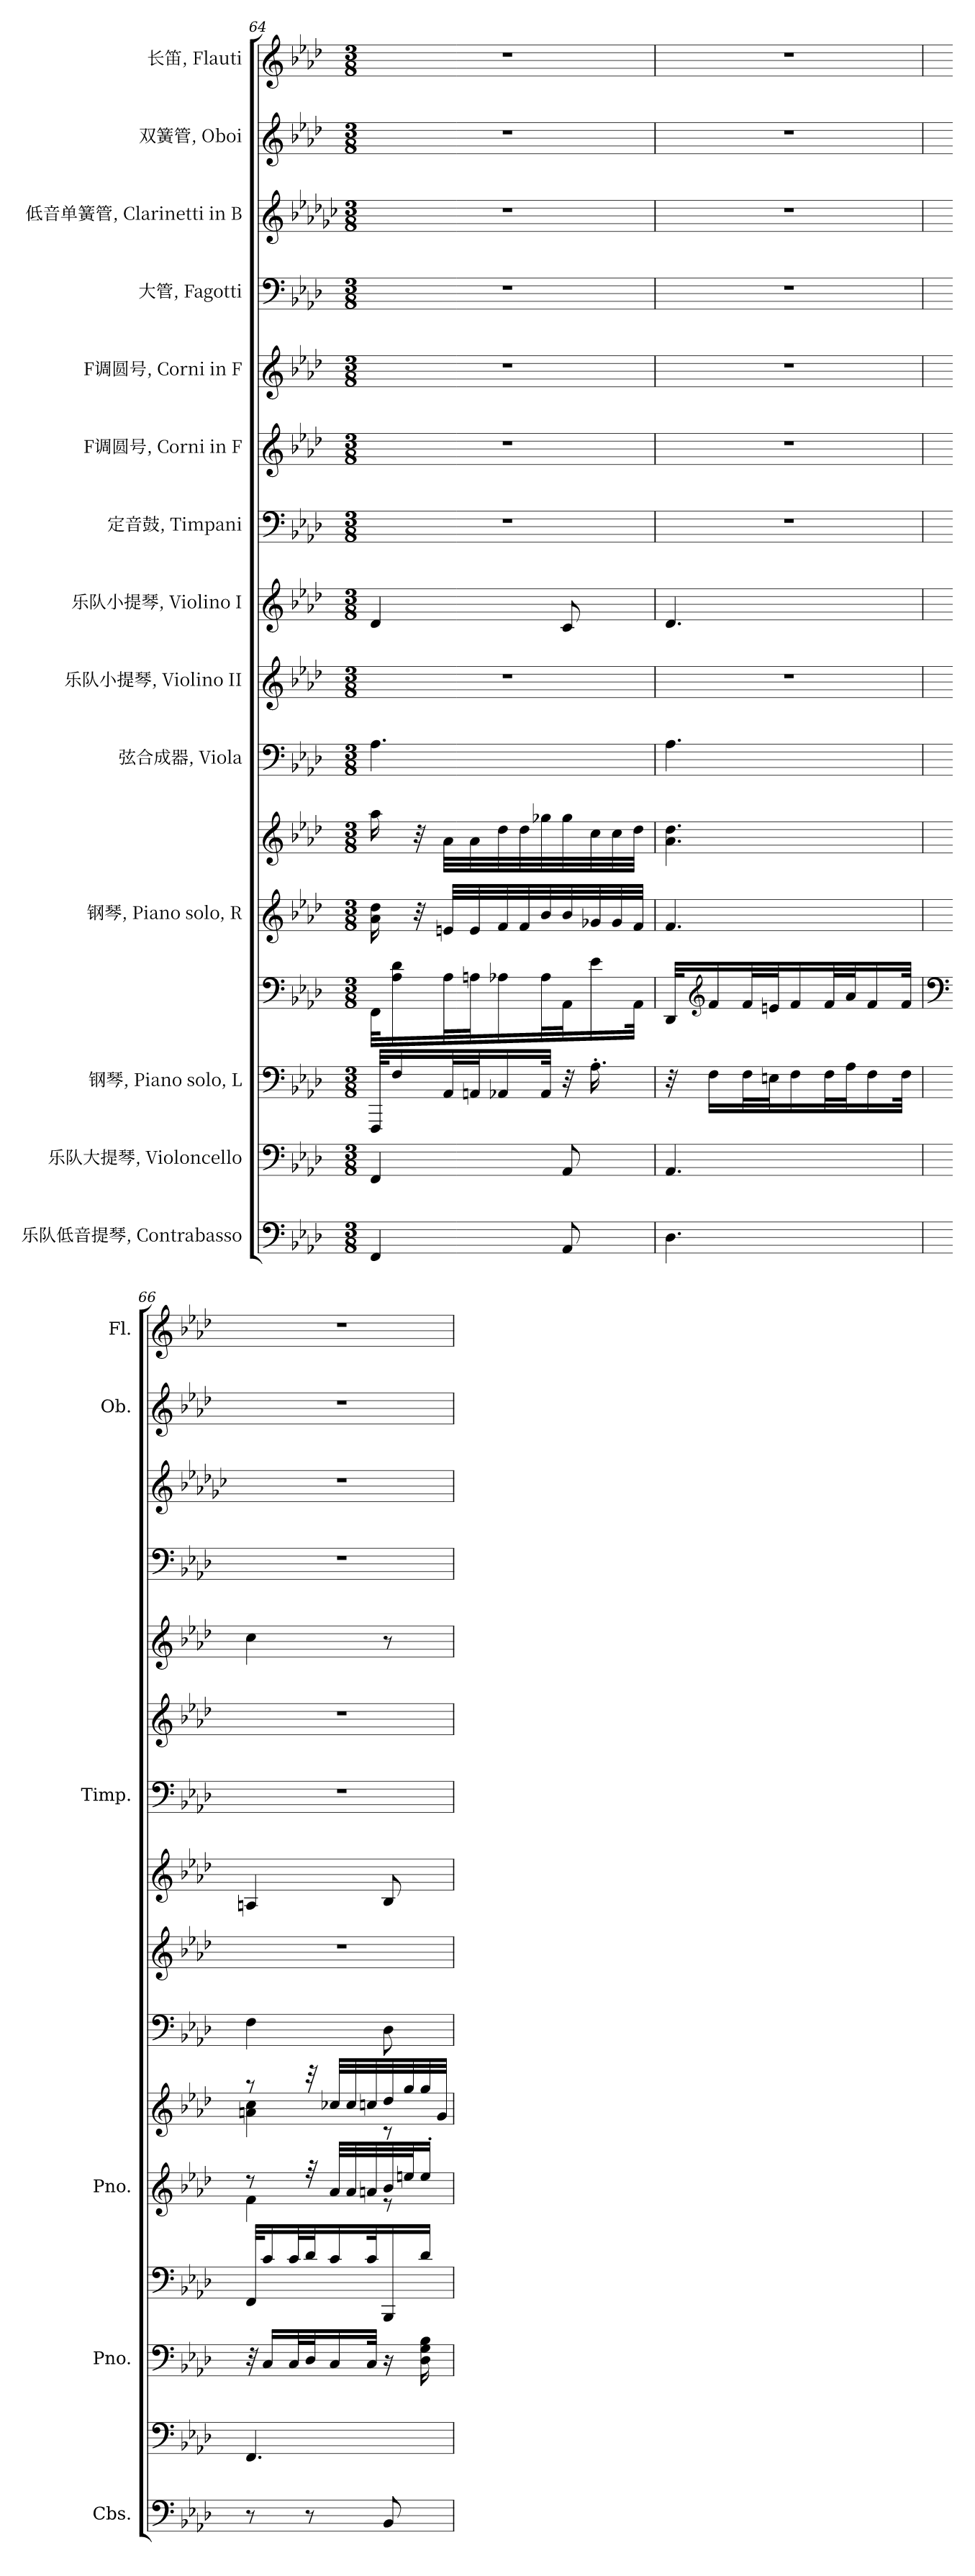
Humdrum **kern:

**kern	**kern	**kern	**kern	**kern	**kern	**kern	**kern	**kern	**kern	**kern	**kern	**kern	**kern	**kern	**kern
*part14	*part13	*part12	*part12	*part11	*part11	*part10	*part9	*part8	*part7	*part6	*part5	*part4	*part3	*part2	*part1
*staff16	*staff15	*staff14	*staff13	*staff12	*staff11	*staff10	*staff9	*staff8	*staff7	*staff6	*staff5	*staff4	*staff3	*staff2	*staff1
*I"乐队低音提琴, Contrabasso	*I"乐队大提琴, Violoncello	*I"钢琴, Piano solo, L	*	*I"钢琴, Piano solo, R	*	*I"弦合成器, Viola	*I"乐队小提琴, Violino II	*I"乐队小提琴, Violino I	*I"定音鼓, Timpani	*I"F调圆号, Corni in F	*I"F调圆号, Corni in F	*I"大管, Fagotti	*I"低音单簧管, Clarinetti in B	*I"双簧管, Oboi	*I"长笛, Flauti
*I'Cbs.	*	*I'Pno.	*	*I'Pno.	*	*	*	*	*I'Timp.	*	*	*	*	*I'Ob.	*I'Fl.
!!LO:PB:g=z
*clefF4	*clefF4	*clefF4	*clefF4	*clefG2	*clefG2	*clefF4	*clefG2	*clefG2	*clefF4	*clefG2	*clefG2	*clefF4	*clefG2	*clefG2	*clefG2
*ITrd7c12	*	*	*	*	*	*	*	*	*	*ITrd4c7	*ITrd4c7	*	*ITrd8c14	*	*
*k[b-e-a-d-]	*k[b-e-a-d-]	*k[b-e-a-d-]	*k[b-e-a-d-]	*k[b-e-a-d-]	*k[b-e-a-d-]	*k[b-e-a-d-]	*k[b-e-a-d-]	*k[b-e-a-d-]	*k[b-e-a-d-]	*k[b-e-a-d-g-]	*k[b-e-a-d-g-]	*k[b-e-a-d-]	*k[b-e-a-d-g-c-]	*k[b-e-a-d-]	*k[b-e-a-d-]
*M3/8	*M3/8	*M3/8	*M3/8	*M3/8	*M3/8	*M3/8	*M3/8	*M3/8	*M3/8	*M3/8	*M3/8	*M3/8	*M3/8	*M3/8	*M3/8
=64	=64	=64	=64	=64	=64	=64	=64	=64	=64	=64	=64	=64	=64	=64	=64
4FFF/	4FF/	32FFF/KLL	32FF\KLL	16a-\ 16dd-\	16aa-\	4.A-\	4.r	4d-/	4.r	4.r	4.r	4.r	4.r	4.r	4.r
.	.	16F/	16A-\ 16d-\	.	.	.	.	.	.	.	.	.	.	.	.
.	.	.	.	32r	32r	.	.	.	.	.	.	.	.	.	.
.	.	32AA-/L	32A-\L	32en/LLL	32a-\LLL	.	.	.	.	.	.	.	.	.	.
.	.	32AAn/J	32An\J	32e/	32a-\	.	.	.	.	.	.	.	.	.	.
.	.	16AA-X/	16A-X\	32f/	32dd-\	.	.	.	.	.	.	.	.	.	.
.	.	.	.	32f/	32dd-\	.	.	.	.	.	.	.	.	.	.
.	.	32AA-/JJk	32A-\L	32b-/	32gg-X\	.	.	.	.	.	.	.	.	.	.
8AAA-/	8AA-/	32r	32AA-\J	32b-/	32gg-\	.	.	8c/	.	.	.	.	.	.	.
.	.	16.A-'\	16e-\	32g-X/	32cc\	.	.	.	.	.	.	.	.	.	.
.	.	.	.	32g-/	32cc\	.	.	.	.	.	.	.	.	.	.
.	.	.	32AA-\JJk	32f/JJJ	32dd-\JJJ	.	.	.	.	.	.	.	.	.	.
=65	=65	=65	=65	=65	=65	=65	=65	=65	=65	=65	=65	=65	=65	=65	=65
*	*	*	*	*	*	*	*	*	*	*	*	*	*	*	*MM21
4.DD-\	4.AA-/	32r	32DD-/KLL	4.f/	4.a-\ 4.dd-\	4.A-\	4.r	4.d-/	4.r	4.r	4.r	4.r	4.r	4.r	4.r
*	*	*	*clefG2	*	*	*	*	*	*	*	*	*	*	*	*
.	.	16F\LL	16f/	.	.	.	.	.	.	.	.	.	.	.	.
.	.	32F\L	32f/L	.	.	.	.	.	.	.	.	.	.	.	.
.	.	32En\J	32en/J	.	.	.	.	.	.	.	.	.	.	.	.
.	.	16F\	16f/	.	.	.	.	.	.	.	.	.	.	.	.
.	.	32F\L	32f/L	.	.	.	.	.	.	.	.	.	.	.	.
.	.	32A-\J	32a-/J	.	.	.	.	.	.	.	.	.	.	.	.
.	.	16F\	16f/	.	.	.	.	.	.	.	.	.	.	.	.
.	.	32F\JJk	32f/JJk	.	.	.	.	.	.	.	.	.	.	.	.
!!LO:PB:g=z
=66	=66	=66	=66	=66	=66	=66	=66	=66	=66	=66	=66	=66	=66	=66	=66
*	*	*	*clefF4	*	*	*	*	*	*	*	*	*	*	*	*
*	*	*	*	*	*	*	*	*	*	*	*	*	*	*	*MM16
*	*	*	*	*^	*^	*	*	*	*	*	*	*	*	*	*
8r	4.FF/	32r	32FF/KLL	8r	4f\	8r	4an\ 4cc\	4F\	4.r	4An/	4.r	4.r	4f\	4.r	4.r	4.r	4.r
.	.	16C/LL	16c/	.	.	.	.	.	.	.	.	.	.	.	.	.	.
.	.	32C/L	32c/L	.	.	.	.	.	.	.	.	.	.	.	.	.	.
8r	.	32D-/J	32d-/J	32r	.	32r	.	.	.	.	.	.	.	.	.	.	.
.	.	16C/	16c/	32a-/LLL	.	32cc-X/LLL	.	.	.	.	.	.	.	.	.	.	.
.	.	.	.	32a-/	.	32cc-/	.	.	.	.	.	.	.	.	.	.	.
.	.	32C/JJk	32c/K	32an/	.	32ccn/	.	.	.	.	.	.	.	.	.	.	.
8BBB-/	.	16r	16BBB-/	32b-/	8r	32dd-/	8r	8D-\	.	8B-/	.	.	8r	.	.	.	.
.	.	.	.	32een/J	.	32gg/	.	.	.	.	.	.	.	.	.	.	.
.	.	16D-\ 16G\ 16B-\	16d-/JJ	16ee'/JJ	.	32gg/	.	.	.	.	.	.	.	.	.	.	.
.	.	.	.	.	.	32g/JJJ	.	.	.	.	.	.	.	.	.	.	.
*	*	*	*	*v	*v	*	*	*	*	*	*	*	*	*	*	*	*
*	*	*	*	*	*v	*v	*	*	*	*	*	*	*	*	*	*
=	=	=	=	=	=	=	=	=	=	=	=	=	=	=	=
*-	*-	*-	*-	*-	*-	*-	*-	*-	*-	*-	*-	*-	*-	*-	*-
